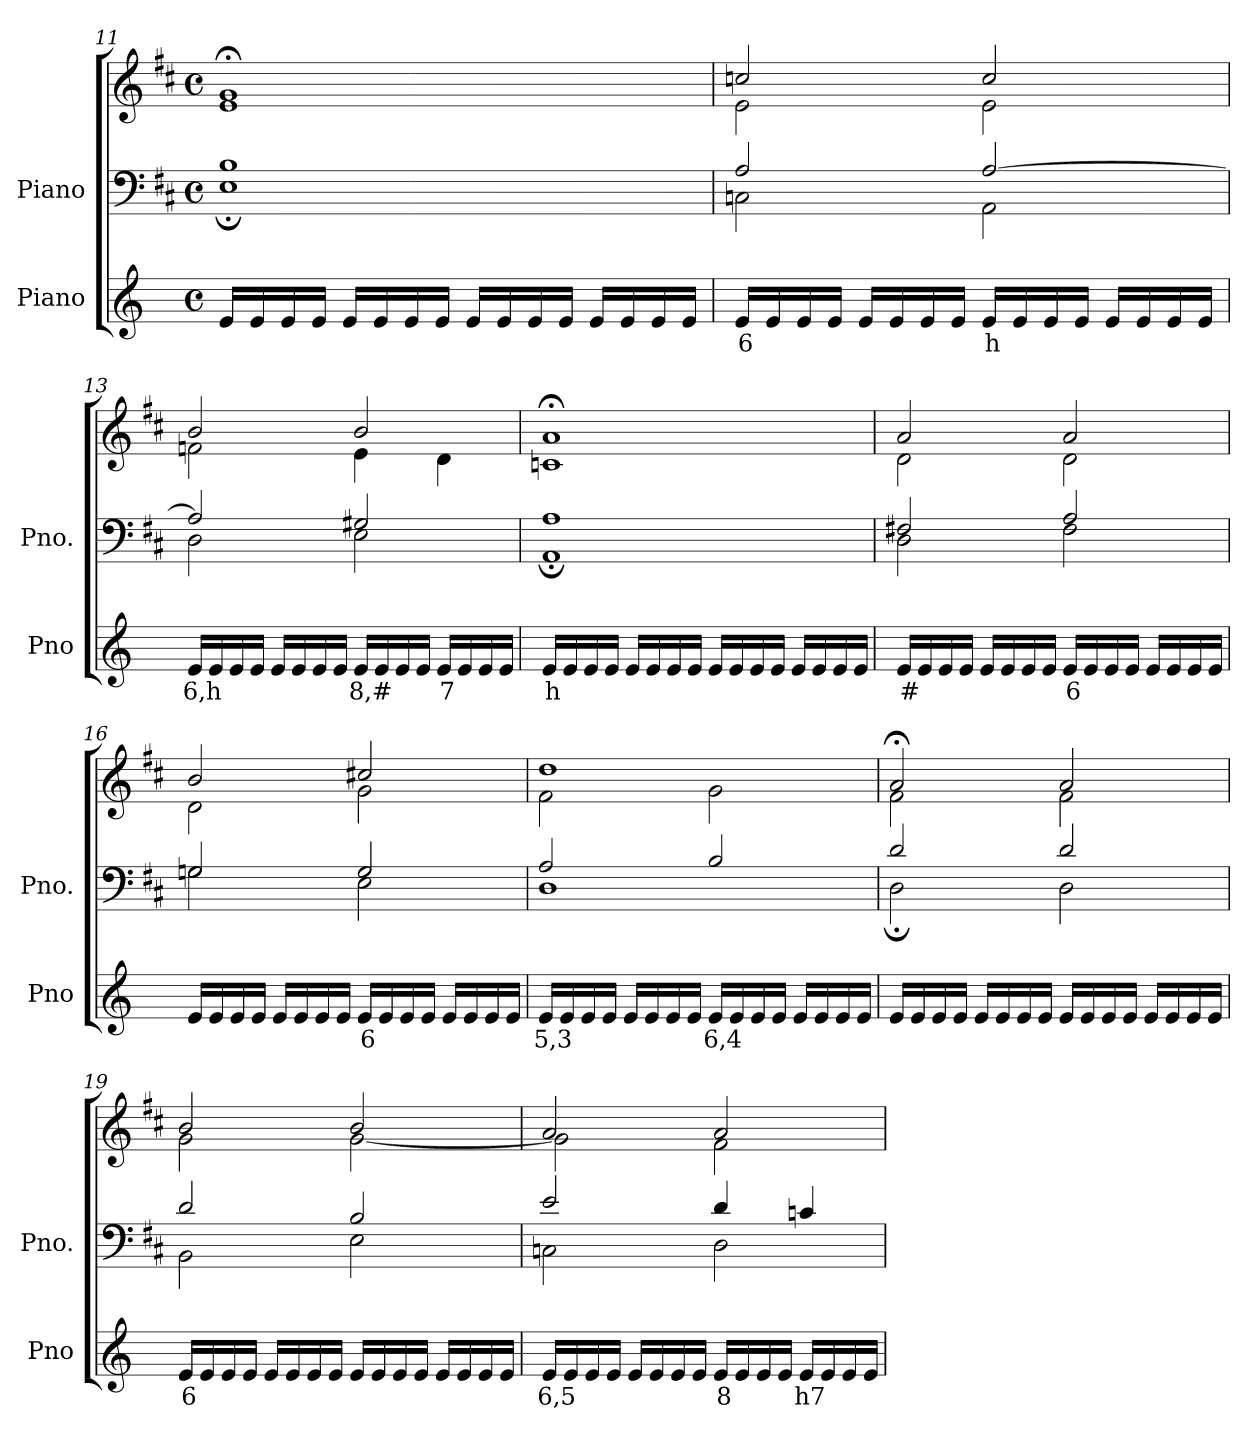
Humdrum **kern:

**kern	**text	**kern	**kern
*part2	*part2	*part1	*part1
*staff3	*staff3	*staff2	*staff1
*I"Piano	*	*I"Piano	*
*I'Pno	*	*I'Pno.	*
*clefG2	*	*clefF4	*clefG2
*k[]	*	*k[f#c#]	*k[f#c#]
*M4/4	*	*M4/4	*M4/4
*met(c)	*	*met(c)	*met(c)
=11	=11	=11	=11
*	*	*^	*^
16e/LL	.	1B	1E;	1g;<	1e
16e/	.	.	.	.	.
16e/	.	.	.	.	.
16e/JJ	.	.	.	.	.
16e/LL	.	.	.	.	.
16e/	.	.	.	.	.
16e/	.	.	.	.	.
16e/JJ	.	.	.	.	.
16e/LL	.	.	.	.	.
16e/	.	.	.	.	.
16e/	.	.	.	.	.
16e/JJ	.	.	.	.	.
16e/LL	.	.	.	.	.
16e/	.	.	.	.	.
16e/	.	.	.	.	.
16e/JJ	.	.	.	.	.
=12	=12	=12	=12	=12	=12
!	!LO:LY:b	!	!	!	!
16e/LL	6	2A/	2Cn\	2ccn/	2e\
16e/	.	.	.	.	.
16e/	.	.	.	.	.
16e/JJ	.	.	.	.	.
16e/LL	.	.	.	.	.
16e/	.	.	.	.	.
16e/	.	.	.	.	.
16e/JJ	.	.	.	.	.
!	!LO:LY:b	!	!	!	!
16e/LL	h	[2A/	2AA\	2cc/	2e\
16e/	.	.	.	.	.
16e/	.	.	.	.	.
16e/JJ	.	.	.	.	.
16e/LL	.	.	.	.	.
16e/	.	.	.	.	.
16e/	.	.	.	.	.
16e/JJ	.	.	.	.	.
=13	=13	=13	=13	=13	=13
!	!LO:LY:b	!	!	!	!
16e/LL	6,h	2A/]	2D\	2b/	2fn\
16e/	.	.	.	.	.
16e/	.	.	.	.	.
16e/JJ	.	.	.	.	.
16e/LL	.	.	.	.	.
16e/	.	.	.	.	.
16e/	.	.	.	.	.
16e/JJ	.	.	.	.	.
!	!LO:LY:b	!	!	!	!
16e/LL	8,#	2G#X/	2E\	2b/	4e\
16e/	.	.	.	.	.
16e/	.	.	.	.	.
16e/JJ	.	.	.	.	.
!	!LO:LY:b	!	!	!	!
16e/LL	7	.	.	.	4d\
16e/	.	.	.	.	.
16e/	.	.	.	.	.
16e/JJ	.	.	.	.	.
=14	=14	=14	=14	=14	=14
!	!LO:LY:b	!	!	!	!
16e/LL	h	1A	1AA;	1a;<	1cn
16e/	.	.	.	.	.
16e/	.	.	.	.	.
16e/JJ	.	.	.	.	.
16e/LL	.	.	.	.	.
16e/	.	.	.	.	.
16e/	.	.	.	.	.
16e/JJ	.	.	.	.	.
16e/LL	.	.	.	.	.
16e/	.	.	.	.	.
16e/	.	.	.	.	.
16e/JJ	.	.	.	.	.
16e/LL	.	.	.	.	.
16e/	.	.	.	.	.
16e/	.	.	.	.	.
16e/JJ	.	.	.	.	.
=15	=15	=15	=15	=15	=15
!	!LO:LY:b	!	!	!	!
16e/LL	#	2F#X/	2D\	2a/	2d\
16e/	.	.	.	.	.
16e/	.	.	.	.	.
16e/JJ	.	.	.	.	.
16e/LL	.	.	.	.	.
16e/	.	.	.	.	.
16e/	.	.	.	.	.
16e/JJ	.	.	.	.	.
!	!LO:LY:b	!	!	!	!
16e/LL	6	2A/	2F#\	2a/	2d\
16e/	.	.	.	.	.
16e/	.	.	.	.	.
16e/JJ	.	.	.	.	.
16e/LL	.	.	.	.	.
16e/	.	.	.	.	.
16e/	.	.	.	.	.
16e/JJ	.	.	.	.	.
=16	=16	=16	=16	=16	=16
16e/LL	.	2Gn/	2G\	2b/	2d\
16e/	.	.	.	.	.
16e/	.	.	.	.	.
16e/JJ	.	.	.	.	.
16e/LL	.	.	.	.	.
16e/	.	.	.	.	.
16e/	.	.	.	.	.
16e/JJ	.	.	.	.	.
!	!LO:LY:b	!	!	!	!
16e/LL	6	2G/	2E\	2cc#X/	2g\
16e/	.	.	.	.	.
16e/	.	.	.	.	.
16e/JJ	.	.	.	.	.
16e/LL	.	.	.	.	.
16e/	.	.	.	.	.
16e/	.	.	.	.	.
16e/JJ	.	.	.	.	.
=17	=17	=17	=17	=17	=17
!	!LO:LY:b	!	!	!	!
16e/LL	5,3	2A/	1D	1dd	2f#\
16e/	.	.	.	.	.
16e/	.	.	.	.	.
16e/JJ	.	.	.	.	.
16e/LL	.	.	.	.	.
16e/	.	.	.	.	.
16e/	.	.	.	.	.
16e/JJ	.	.	.	.	.
!	!LO:LY:b	!	!	!	!
16e/LL	6,4	2B/	.	.	2g\
16e/	.	.	.	.	.
16e/	.	.	.	.	.
16e/JJ	.	.	.	.	.
16e/LL	.	.	.	.	.
16e/	.	.	.	.	.
16e/	.	.	.	.	.
16e/JJ	.	.	.	.	.
=18	=18	=18	=18	=18	=18
16e/LL	.	2d/	2D;\	2a;</	2f#\
16e/	.	.	.	.	.
16e/	.	.	.	.	.
16e/JJ	.	.	.	.	.
16e/LL	.	.	.	.	.
16e/	.	.	.	.	.
16e/	.	.	.	.	.
16e/JJ	.	.	.	.	.
16e/LL	.	2d/	2D\	2a/	2f#\
16e/	.	.	.	.	.
16e/	.	.	.	.	.
16e/JJ	.	.	.	.	.
16e/LL	.	.	.	.	.
16e/	.	.	.	.	.
16e/	.	.	.	.	.
16e/JJ	.	.	.	.	.
=19	=19	=19	=19	=19	=19
!	!LO:LY:b	!	!	!	!
16e/LL	6	2d/	2BB\	2b/	2g\
16e/	.	.	.	.	.
16e/	.	.	.	.	.
16e/JJ	.	.	.	.	.
16e/LL	.	.	.	.	.
16e/	.	.	.	.	.
16e/	.	.	.	.	.
16e/JJ	.	.	.	.	.
16e/LL	.	2B/	2E\	2b/	[2g\
16e/	.	.	.	.	.
16e/	.	.	.	.	.
16e/JJ	.	.	.	.	.
16e/LL	.	.	.	.	.
16e/	.	.	.	.	.
16e/	.	.	.	.	.
16e/JJ	.	.	.	.	.
=20	=20	=20	=20	=20	=20
!	!LO:LY:b	!	!	!	!
16e/LL	6,5	2e/	2Cn\	2a/	2g\]
16e/	.	.	.	.	.
16e/	.	.	.	.	.
16e/JJ	.	.	.	.	.
16e/LL	.	.	.	.	.
16e/	.	.	.	.	.
16e/	.	.	.	.	.
16e/JJ	.	.	.	.	.
!	!LO:LY:b	!	!	!	!
16e/LL	8	4d/	2D\	2a/	2f#\
16e/	.	.	.	.	.
16e/	.	.	.	.	.
16e/JJ	.	.	.	.	.
!	!LO:LY:b	!	!	!	!
16e/LL	h7	4cn/	.	.	.
16e/	.	.	.	.	.
16e/	.	.	.	.	.
16e/JJ	.	.	.	.	.
*	*	*v	*v	*	*
*	*	*	*v	*v
=	=	=	=
*-	*-	*-	*-
